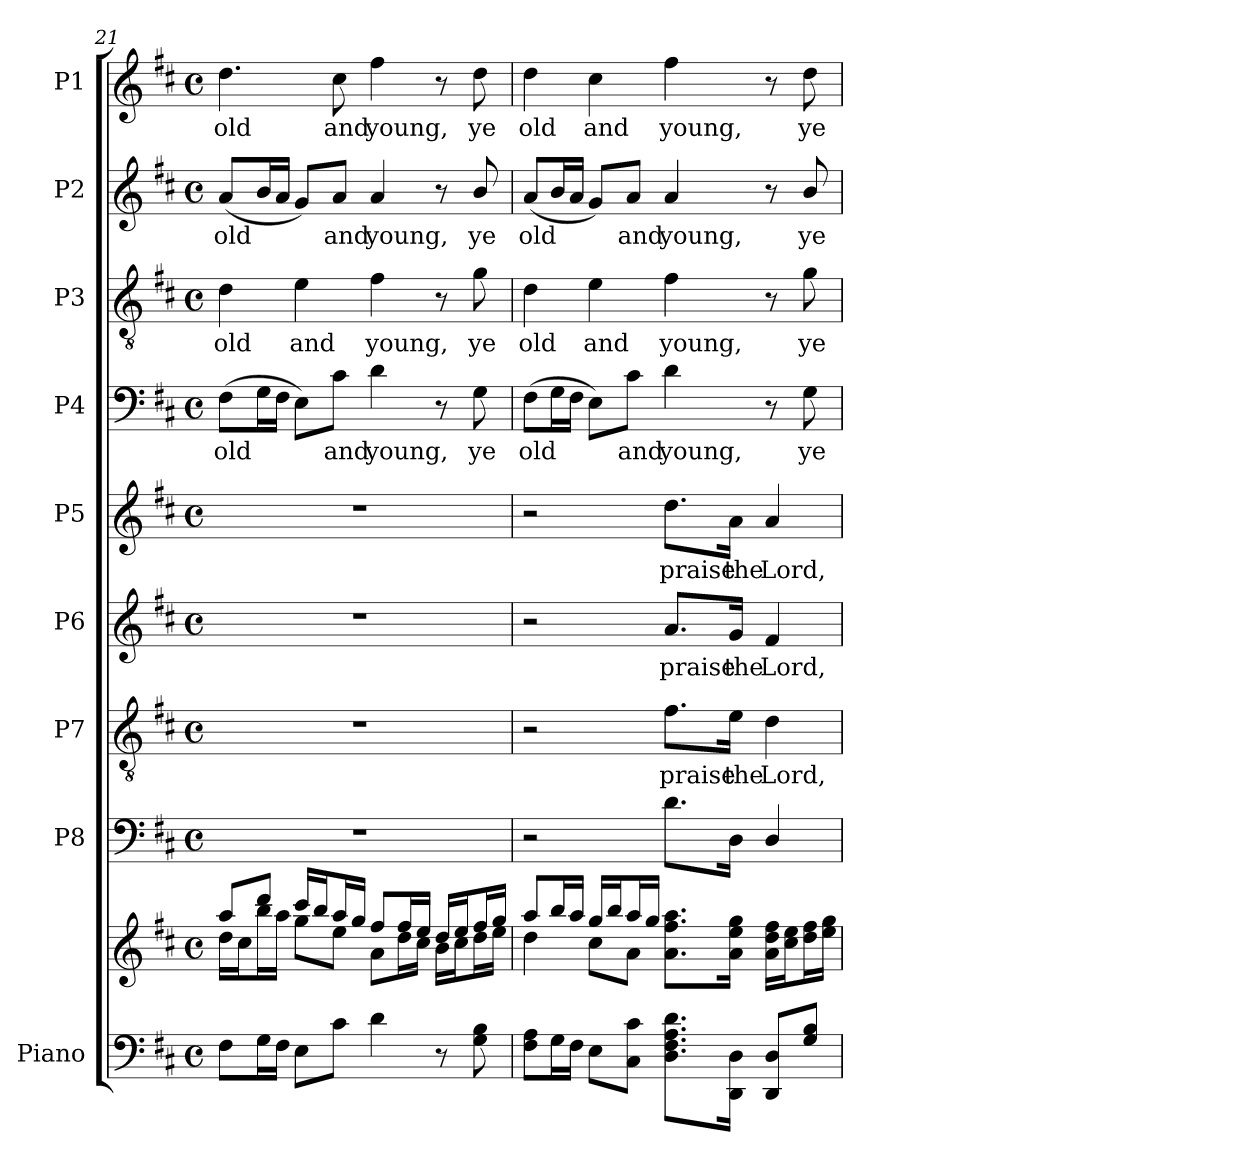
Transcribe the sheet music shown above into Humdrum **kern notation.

**kern	**kern	**kern	**kern	**text	**kern	**text	**kern	**text	**kern	**text	**kern	**text	**kern	**text	**kern	**text
*part9	*part9	*part8	*part7	*part7	*part6	*part6	*part5	*part5	*part4	*part4	*part3	*part3	*part2	*part2	*part1	*part1
*staff10	*staff9	*staff8	*staff7	*staff7	*staff6	*staff6	*staff5	*staff5	*staff4	*staff4	*staff3	*staff3	*staff2	*staff2	*staff1	*staff1
*I"Piano	*	*I"P8	*I"P7	*	*I"P6	*	*I"P5	*	*I"P4	*	*I"P3	*	*I"P2	*	*I"P1	*
*clefF4	*clefG2	*clefF4	*clefGv2	*	*clefG2	*	*clefG2	*	*clefF4	*	*clefGv2	*	*clefG2	*	*clefG2	*
*	*	*	*ITrd7c12	*	*	*	*	*	*	*	*ITrd7c12	*	*	*	*	*
*k[f#c#]	*k[f#c#]	*k[f#c#]	*k[f#c#]	*	*k[f#c#]	*	*k[f#c#]	*	*k[f#c#]	*	*k[f#c#]	*	*k[f#c#]	*	*k[f#c#]	*
*D:	*D:	*D:	*D:	*	*D:	*	*D:	*	*D:	*	*D:	*	*D:	*	*D:	*
*M4/4	*M4/4	*M4/4	*M4/4	*	*M4/4	*	*M4/4	*	*M4/4	*	*M4/4	*	*M4/4	*	*M4/4	*
*met(c)	*met(c)	*met(c)	*met(c)	*	*met(c)	*	*met(c)	*	*met(c)	*	*met(c)	*	*met(c)	*	*met(c)	*
=21	=21	=21	=21	=21	=21	=21	=21	=21	=21	=21	=21	=21	=21	=21	=21	=21
*	*^	*	*	*	*	*	*	*	*	*	*	*	*	*	*	*
!	!	!	!	!	!	!	!	!	!	!	!LO:LY:b:color=#000000	!	!	!	!	!	!
!	!	!	!	!	!	!	!	!	!	!	!	!	!LO:LY:b:color=#000000	!	!	!	!
!	!	!	!	!	!	!	!	!	!	!	!	!	!	!	!LO:LY:b:color=#000000	!	!
!	!	!	!	!	!	!	!	!	!	!	!	!	!	!	!	!	!LO:LY:b:color=#000000
8F#i\L	8aai/L	16ddi\LL	1r	1r	.	1r	.	1r	.	(8F#i\L	old	4Di\	old	(8ai/L	old	4.ddi\	old
.	.	16cc#i\J	.	.	.	.	.	.	.	.	.	.	.	.	.	.	.
!	!	!	!	!	!	!	!	!	!	!	!LO:LY:b:color=#000000	!	!	!	!	!	!
!	!	!	!	!	!	!	!	!	!	!	!	!	!	!	!LO:LY:b:color=#000000	!	!
16Gi\L	8dddi/J	16bbi\L	.	.	.	.	.	.	.	16Gi\L	.	.	.	16bi/L	.	.	.
!	!	!	!	!	!	!	!	!	!	!	!LO:LY:b:color=#000000	!	!	!	!	!	!
!	!	!	!	!	!	!	!	!	!	!	!	!	!	!	!LO:LY:b:color=#000000	!	!
16F#i\JJ	.	16aai\JJ	.	.	.	.	.	.	.	16F#i\JJ	.	.	.	16ai/JJ	.	.	.
!	!	!	!	!	!	!	!	!	!	!	!LO:LY:b:color=#000000	!	!	!	!	!	!
!	!	!	!	!	!	!	!	!	!	!	!	!	!LO:LY:b:color=#000000	!	!	!	!
!	!	!	!	!	!	!	!	!	!	!	!	!	!	!	!LO:LY:b:color=#000000	!	!
8Ei\L	16ccc#i/LL	8ggi\L	.	.	.	.	.	.	.	8Ei\L)	.	4Ei\	and	8gi/L)	.	.	.
.	16bbi/J	.	.	.	.	.	.	.	.	.	.	.	.	.	.	.	.
!	!	!	!	!	!	!	!	!	!	!	!LO:LY:b:color=#000000	!	!	!	!	!	!
!	!	!	!	!	!	!	!	!	!	!	!	!	!	!	!LO:LY:b:color=#000000	!	!
!	!	!	!	!	!	!	!	!	!	!	!	!	!	!	!	!	!LO:LY:b:color=#000000
8c#i\J	16aai/L	8eei\J	.	.	.	.	.	.	.	8c#i\J	and	.	.	8ai/J	and	8cc#i\	and
.	16ggi/JJ	.	.	.	.	.	.	.	.	.	.	.	.	.	.	.	.
!	!	!	!	!	!	!	!	!	!	!	!LO:LY:b:color=#000000	!	!	!	!	!	!
!	!	!	!	!	!	!	!	!	!	!	!	!	!LO:LY:b:color=#000000	!	!	!	!
!	!	!	!	!	!	!	!	!	!	!	!	!	!	!	!LO:LY:b:color=#000000	!	!
!	!	!	!	!	!	!	!	!	!	!	!	!	!	!	!	!	!LO:LY:b:color=#000000
4di\	8ff#i/L	8ai\L	.	.	.	.	.	.	.	4di\	young,	4F#i\	young,	4ai/	young,	4ff#i\	young,
.	16ff#i/L	16ddi\L	.	.	.	.	.	.	.	.	.	.	.	.	.	.	.
.	16eei/JJ	16cc#i\JJ	.	.	.	.	.	.	.	.	.	.	.	.	.	.	.
8r	16ddi/LL	16bi\LL	.	.	.	.	.	.	.	8r	.	8r	.	8r	.	8r	.
.	16eei/J	16cc#i\J	.	.	.	.	.	.	.	.	.	.	.	.	.	.	.
!	!	!	!	!	!	!	!	!	!	!	!LO:LY:b:color=#000000	!	!	!	!	!	!
!	!	!	!	!	!	!	!	!	!	!	!	!	!LO:LY:b:color=#000000	!	!	!	!
!	!	!	!	!	!	!	!	!	!	!	!	!	!	!	!LO:LY:b:color=#000000	!	!
!	!	!	!	!	!	!	!	!	!	!	!	!	!	!	!	!	!LO:LY:b:color=#000000
8Gi\ 8Bi	16ff#i/L	16ddi\L	.	.	.	.	.	.	.	8Gi\	ye	8Gi\	ye	8bi/	ye	8ddi\	ye
.	16ggi/JJ	16eei\JJ	.	.	.	.	.	.	.	.	.	.	.	.	.	.	.
!!LO:PB:g=z
=22	=22	=22	=22	=22	=22	=22	=22	=22	=22	=22	=22	=22	=22	=22	=22	=22	=22
!	!	!	!	!	!	!	!	!	!	!	!LO:LY:b:color=#000000	!	!	!	!	!	!
!	!	!	!	!	!	!	!	!	!	!	!	!	!LO:LY:b:color=#000000	!	!	!	!
!	!	!	!	!	!	!	!	!	!	!	!	!	!	!	!LO:LY:b:color=#000000	!	!
!	!	!	!	!	!	!	!	!	!	!	!	!	!	!	!	!	!LO:LY:b:color=#000000
8F#i\ 8Ai\L	8aai/L	4ddi\	2r	2r	.	2r	.	2r	.	(8F#i\L	old	4Di\	old	(8ai/L	old	4ddi\	old
!	!	!	!	!	!	!	!	!	!	!	!LO:LY:b:color=#000000	!	!	!	!	!	!
!	!	!	!	!	!	!	!	!	!	!	!	!	!	!	!LO:LY:b:color=#000000	!	!
16Gi\L	16bbi/L	.	.	.	.	.	.	.	.	16Gi\L	.	.	.	16bi/L	.	.	.
!	!	!	!	!	!	!	!	!	!	!	!LO:LY:b:color=#000000	!	!	!	!	!	!
!	!	!	!	!	!	!	!	!	!	!	!	!	!	!	!LO:LY:b:color=#000000	!	!
16F#i\JJ	16aai/JJ	.	.	.	.	.	.	.	.	16F#i\JJ	.	.	.	16ai/JJ	.	.	.
!	!	!	!	!	!	!	!	!	!	!	!LO:LY:b:color=#000000	!	!	!	!	!	!
!	!	!	!	!	!	!	!	!	!	!	!	!	!LO:LY:b:color=#000000	!	!	!	!
!	!	!	!	!	!	!	!	!	!	!	!	!	!	!	!LO:LY:b:color=#000000	!	!
!	!	!	!	!	!	!	!	!	!	!	!	!	!	!	!	!	!LO:LY:b:color=#000000
8Ei\L	16ggi/LL	8cc#i\L	.	.	.	.	.	.	.	8Ei\L)	.	4Ei\	and	8gi/L)	.	4cc#i\	and
.	16bbi/J	.	.	.	.	.	.	.	.	.	.	.	.	.	.	.	.
!	!	!	!	!	!	!	!	!	!	!	!LO:LY:b:color=#000000	!	!	!	!	!	!
!	!	!	!	!	!	!	!	!	!	!	!	!	!	!	!LO:LY:b:color=#000000	!	!
8C#i\ 8c#i\J	16aai/L	8ai\J	.	.	.	.	.	.	.	8c#i\J	and	.	.	8ai/J	and	.	.
.	16ggi/JJ	.	.	.	.	.	.	.	.	.	.	.	.	.	.	.	.
!	!	!	!	!	!LO:LY:b:color=#000000	!	!	!	!	!	!	!	!	!	!	!	!
!	!	!	!	!	!	!	!LO:LY:b:color=#000000	!	!	!	!	!	!	!	!	!	!
!	!	!	!	!	!	!	!	!	!LO:LY:b:color=#000000	!	!	!	!	!	!	!	!
!	!	!	!	!	!	!	!	!	!	!	!LO:LY:b:color=#000000	!	!	!	!	!	!
!	!	!	!	!	!	!	!	!	!	!	!	!	!LO:LY:b:color=#000000	!	!	!	!
!	!	!	!	!	!	!	!	!	!	!	!	!	!	!	!LO:LY:b:color=#000000	!	!
!	!	!	!	!	!	!	!	!	!	!	!	!	!	!	!	!	!LO:LY:b:color=#000000
8.Di\ 8.F#i\ 8.Ai\ 8.di\L	8.ai\ 8.ff#i\ 8.aai\L	2ryy	8.di\L	8.F#i\L	praise	8.ai/L	praise	8.ddi\L	praise	4di\	young,	4F#i\	young,	4ai/	young,	4ff#i\	young,
!	!	!	!	!	!LO:LY:b:color=#000000	!	!	!	!	!	!	!	!	!	!	!	!
!	!	!	!	!	!	!	!LO:LY:b:color=#000000	!	!	!	!	!	!	!	!	!	!
!	!	!	!	!	!	!	!	!	!LO:LY:b:color=#000000	!	!	!	!	!	!	!	!
16DDi\ 16Di\Jk	16ai\ 16eei\ 16ggi\Jk	.	16Di\Jk	16Ei\Jk	the	16gi/Jk	the	16ai\Jk	the	.	.	.	.	.	.	.	.
!	!	!	!	!	!LO:LY:b:color=#000000	!	!	!	!	!	!	!	!	!	!	!	!
!	!	!	!	!	!	!	!LO:LY:b:color=#000000	!	!	!	!	!	!	!	!	!	!
!	!	!	!	!	!	!	!	!	!LO:LY:b:color=#000000	!	!	!	!	!	!	!	!
8DDi/ 8Di/L	16ai\ 16ddi\ 16ff#i\LL	.	4Di/	4Di\	Lord,	4f#i/	Lord,	4ai/	Lord,	8r	.	8r	.	8r	.	8r	.
.	16cc#i\ 16eei\J	.	.	.	.	.	.	.	.	.	.	.	.	.	.	.	.
!	!	!	!	!	!	!	!	!	!	!	!LO:LY:b:color=#000000	!	!	!	!	!	!
!	!	!	!	!	!	!	!	!	!	!	!	!	!LO:LY:b:color=#000000	!	!	!	!
!	!	!	!	!	!	!	!	!	!	!	!	!	!	!	!LO:LY:b:color=#000000	!	!
!	!	!	!	!	!	!	!	!	!	!	!	!	!	!	!	!	!LO:LY:b:color=#000000
8Gi/ 8Bi/J	16ddi\ 16ff#i\L	.	.	.	.	.	.	.	.	8Gi\	ye	8Gi\	ye	8bi/	ye	8ddi\	ye
.	16eei\ 16ggi\JJ	.	.	.	.	.	.	.	.	.	.	.	.	.	.	.	.
*	*v	*v	*	*	*	*	*	*	*	*	*	*	*	*	*	*	*
=	=	=	=	=	=	=	=	=	=	=	=	=	=	=	=	=
*-	*-	*-	*-	*-	*-	*-	*-	*-	*-	*-	*-	*-	*-	*-	*-	*-
